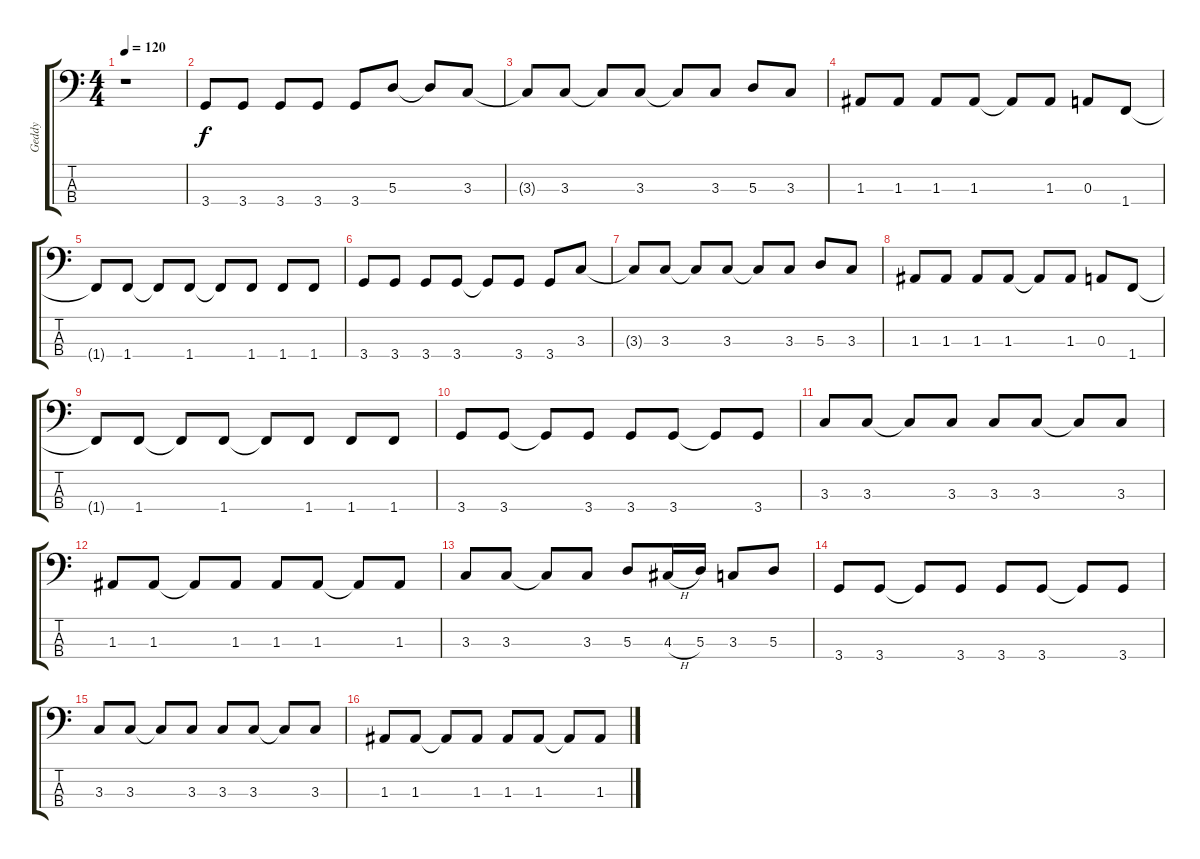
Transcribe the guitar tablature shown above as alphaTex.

\track ("Geddy" "Geddy") {instrument electricbassfinger}
\staff {score tabs}
\tuning (G2 D2 A1 E1) {hide}
\ts (4 4)
\tempo 120
\clef f4
\ks c
r.1{dy f instrument electricbassfinger} |
3.4.8 3.4.8 3.4.8 3.4.8 3.4.8 5.3.8 5.3{t}.8 3.3.8 |
3.3{t}.8 3.3.8 3.3{t}.8 3.3.8 3.3{t}.8 3.3.8 5.3.8 3.3.8 |
1.3.8 1.3.8 1.3.8 1.3.8 1.3{t}.8 1.3.8 0.3.8 1.4.8 |
1.4{t}.8 1.4.8 1.4{t}.8 1.4.8 1.4{t}.8 1.4.8 1.4.8 1.4.8 |
3.4.8 3.4.8 3.4.8 3.4.8 3.4{t}.8 3.4.8 3.4.8 3.3.8 |
3.3{t}.8 3.3.8 3.3{t}.8 3.3.8 3.3{t}.8 3.3.8 5.3.8 3.3.8 |
1.3.8 1.3.8 1.3.8 1.3.8 1.3{t}.8 1.3.8 0.3.8 1.4.8 |
1.4{t}.8 1.4.8 1.4{t}.8 1.4.8 1.4{t}.8 1.4.8 1.4.8 1.4.8 |
3.4.8 3.4.8 3.4{t}.8 3.4.8 3.4.8 3.4.8 3.4{t}.8 3.4.8 |
3.3.8 3.3.8 3.3{t}.8 3.3.8 3.3.8 3.3.8 3.3{t}.8 3.3.8 |
1.3.8 1.3.8 1.3{t}.8 1.3.8 1.3.8 1.3.8 1.3{t}.8 1.3.8 |
3.3.8 3.3.8 3.3{t}.8 3.3.8 5.3.8 4.3{h}.16 5.3.16 3.3.8 5.3.8 |
3.4.8 3.4.8 3.4{t}.8 3.4.8 3.4.8 3.4.8 3.4{t}.8 3.4.8 |
3.3.8 3.3.8 3.3{t}.8 3.3.8 3.3.8 3.3.8 3.3{t}.8 3.3.8 |
1.3.8 1.3.8 1.3{t}.8 1.3.8 1.3.8 1.3.8 1.3{t}.8 1.3.8
